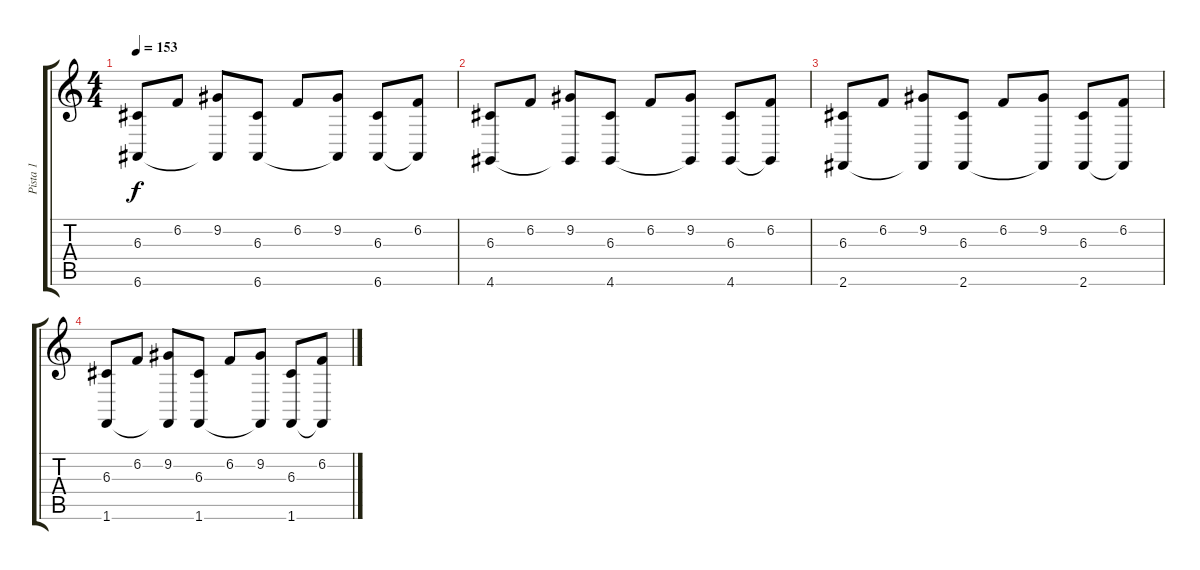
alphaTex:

\track ("Pista 1" "Pista 1") {instrument acousticgrandpiano}
\staff {score tabs}
\tuning (E4 B3 G3 D3 A2 E2) {hide}
\ts (4 4)
\tempo 153
\clef g2
\ks c
(6.3 6.6).8{dy f} 6.2.8 (9.2 6.6{t}).8 (6.3 6.6).8 6.2.8 (9.2 6.6{t}).8 (6.3 6.6).8 (6.2 6.6{t}).8 |
(6.3 4.6).8 6.2.8 (9.2 4.6{t}).8 (6.3 4.6).8 6.2.8 (9.2 4.6{t}).8 (6.3 4.6).8 (6.2 4.6{t}).8 |
(6.3 2.6).8 6.2.8 (9.2 2.6{t}).8 (6.3 2.6).8 6.2.8 (9.2 2.6{t}).8 (6.3 2.6).8 (6.2 2.6{t}).8 |
(6.3 1.6).8 6.2.8 (9.2 1.6{t}).8 (6.3 1.6).8 6.2.8 (9.2 1.6{t}).8 (6.3 1.6).8 (6.2 1.6{t}).8
